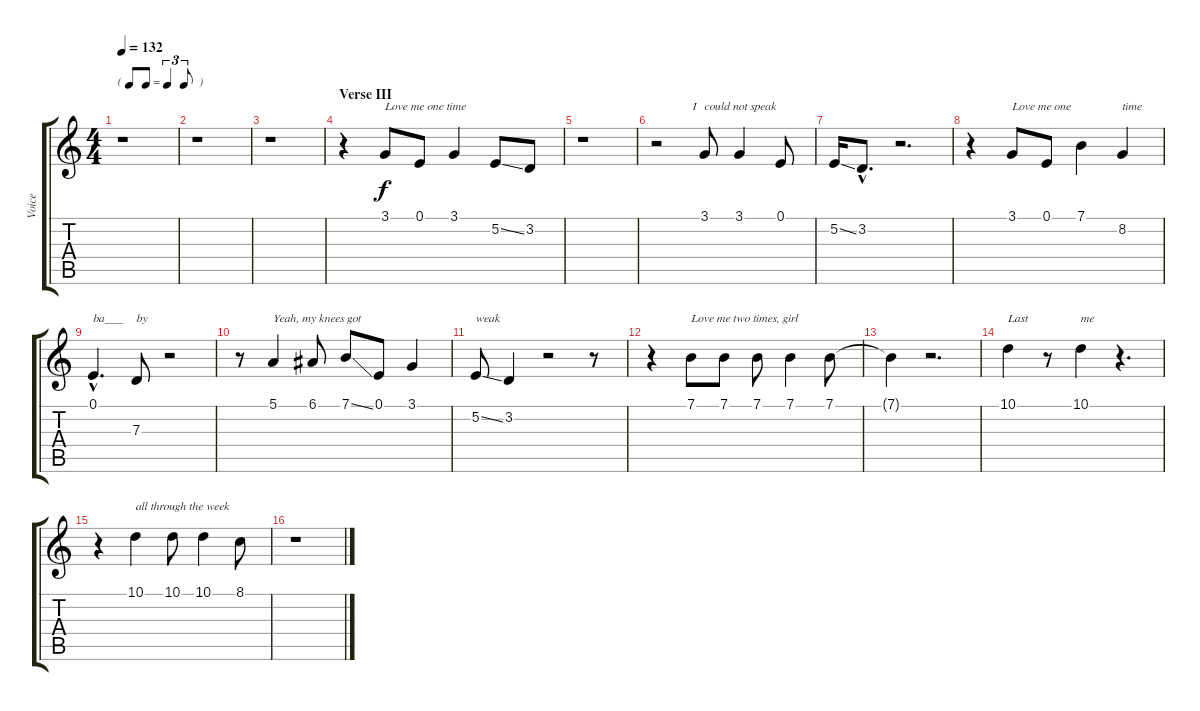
\track ("Voice" "Voice") {instrument harmonica}
\staff {score tabs}
\tuning (E4 B3 G3 D3 A2 E2) {hide}
\ts (4 4)
\tf triplet8th
\tempo 132
\clef g2
\ks c
r.1{dy f} |
r.1 |
r.1 |
\section ("" "Verse III")
r.4 3.1.8{txt "Love me one time"} 0.1.8 3.1.4 5.2{ss}.8 3.2.8 |
r.1 |
r.2{txt "            I"} 3.1.8{txt "could not speak"} 3.1.4 0.1.8 |
5.2{ss}.16 3.2{hac}.8{d} r.2{d} |
r.4 3.1.8{txt "Love me one"} 0.1.8 7.1.4 8.2.4{txt "time"} |
0.1{hac}.4{d txt "ba___"} 7.3.8{txt "by"} r.2 |
r.8 5.1.4{txt "Yeah, my knees got"} 6.1.8 7.1{ss}.8 0.1.8 3.1.4 |
5.2{ss}.8{txt "weak"} 3.2.4 r.2 r.8 |
r.4 7.1.8{txt "Love me two times, girl"} 7.1.8 7.1.8 7.1.4 7.1.8 |
7.1{t}.4 r.2{d} |
10.1.4{txt "Last"} r.8 10.1.4{txt "me"} r.4{d} |
r.4 10.1.4{txt "all through the week"} 10.1.8 10.1.4 8.1.8 |
r.1
